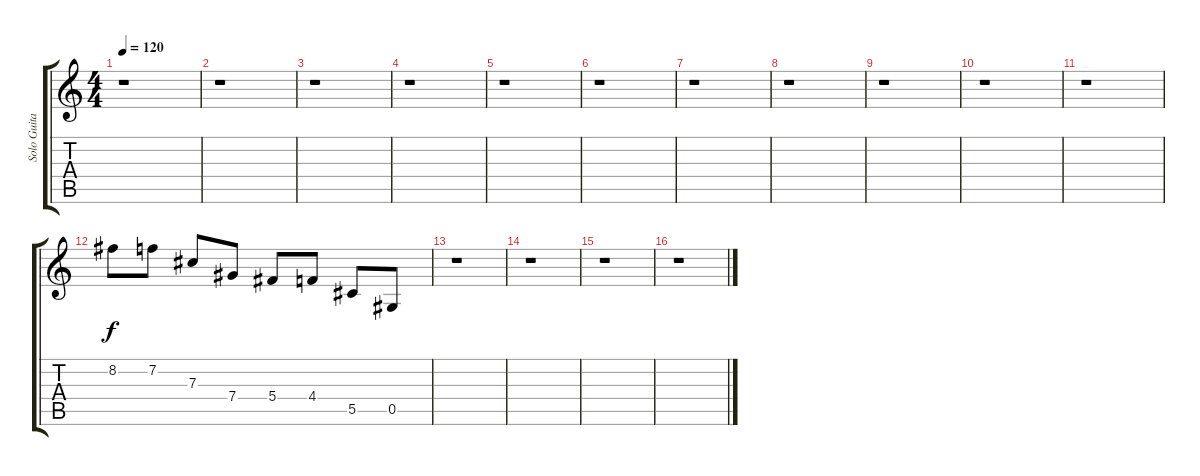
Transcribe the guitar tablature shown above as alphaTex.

\track ("Solo Guitar" "Solo Guita") {instrument distortionguitar}
\staff {score tabs}
\tuning (Eb4 Bb3 Gb3 Db3 Ab2 Eb2) {hide}
\ts (4 4)
\tempo 120
\clef g2
\ks c
r.1{dy f} |
r.1 |
r.1 |
r.1 |
r.1 |
r.1 |
r.1 |
r.1 |
r.1 |
r.1 |
r.1 |
8.2.8 7.2.8 7.3.8 7.4.8 5.4.8 4.4.8 5.5.8 0.5.8 |
r.1 |
r.1 |
r.1 |
r.1
